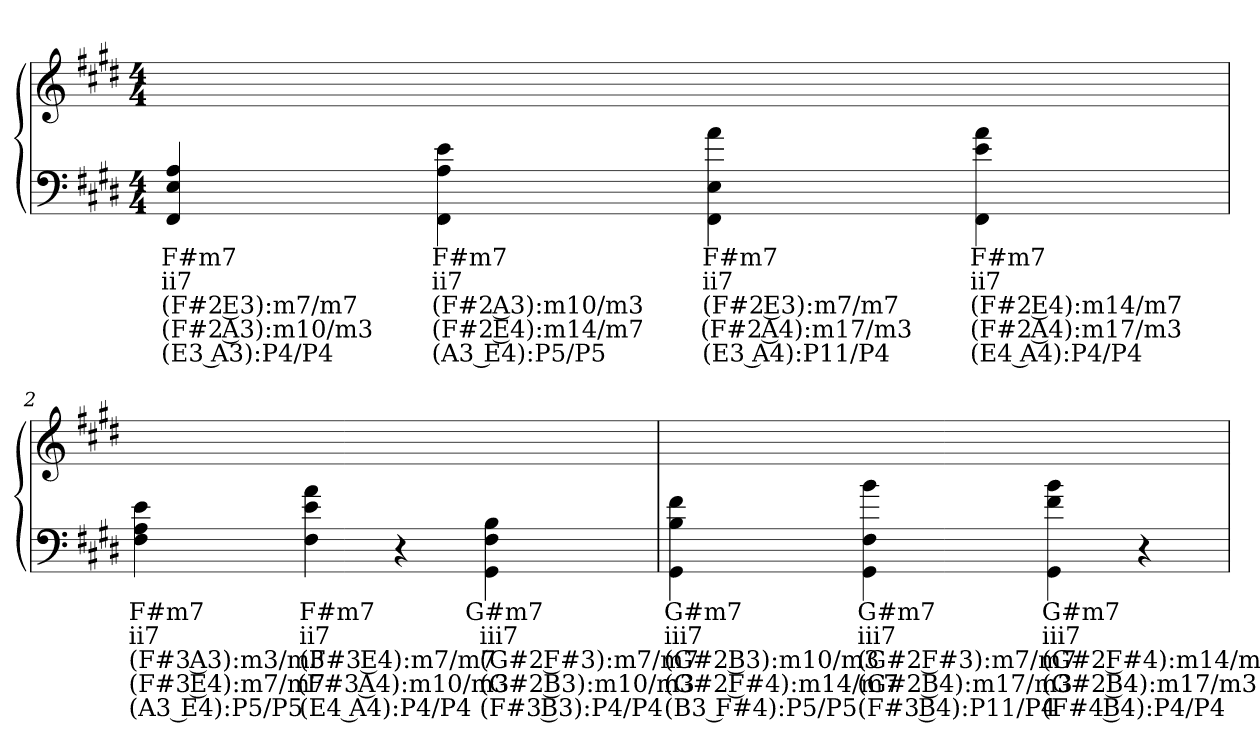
**kern	**text	**text	**text	**text	**text	**kern
*part2	*part2	*part2	*part2	*part2	*part2	*part1
*staff2	*staff2	*staff2	*staff2	*staff2	*staff2	*staff1
*clefF4	*	*	*	*	*	*clefG2
*k[f#c#g#d#]	*	*	*	*	*	*k[f#c#g#d#]
*E:	*	*	*	*	*	*E:
*M4/4	*	*	*	*	*	*M4/4
*MM60	*	*	*	*	*	*MM60
=1	=1	=1	=1	=1	=1	=1
4FF# 4E 4A	F#m7	ii7	(F#2 E3):m7/m7	(F#2 A3):m10/m3	(E3 A3):P4/P4	1ryy
4FF# 4A 4e	F#m7	ii7	(F#2 A3):m10/m3	(F#2 E4):m14/m7	(A3 E4):P5/P5	.
4FF# 4E 4a	F#m7	ii7	(F#2 E3):m7/m7	(F#2 A4):m17/m3	(E3 A4):P11/P4	.
4FF# 4e 4a	F#m7	ii7	(F#2 E4):m14/m7	(F#2 A4):m17/m3	(E4 A4):P4/P4	.
=2	=2	=2	=2	=2	=2	=2
4F# 4A 4e	F#m7	ii7	(F#3 A3):m3/m3	(F#3 E4):m7/m7	(A3 E4):P5/P5	1ryy
4F# 4e 4a	F#m7	ii7	(F#3 E4):m7/m7	(F#3 A4):m10/m3	(E4 A4):P4/P4	.
4r	.	.	.	.	.	.
4GG# 4F# 4B	G#m7	iii7	(G#2 F#3):m7/m7	(G#2 B3):m10/m3	(F#3 B3):P4/P4	.
=3	=3	=3	=3	=3	=3	=3
4GG# 4B 4f#	G#m7	iii7	(G#2 B3):m10/m3	(G#2 F#4):m14/m7	(B3 F#4):P5/P5	1ryy
4GG# 4F# 4b	G#m7	iii7	(G#2 F#3):m7/m7	(G#2 B4):m17/m3	(F#3 B4):P11/P4	.
4GG# 4f# 4b	G#m7	iii7	(G#2 F#4):m14/m7	(G#2 B4):m17/m3	(F#4 B4):P4/P4	.
4r	.	.	.	.	.	.
=	=	=	=	=	=	=
*-	*-	*-	*-	*-	*-	*-
